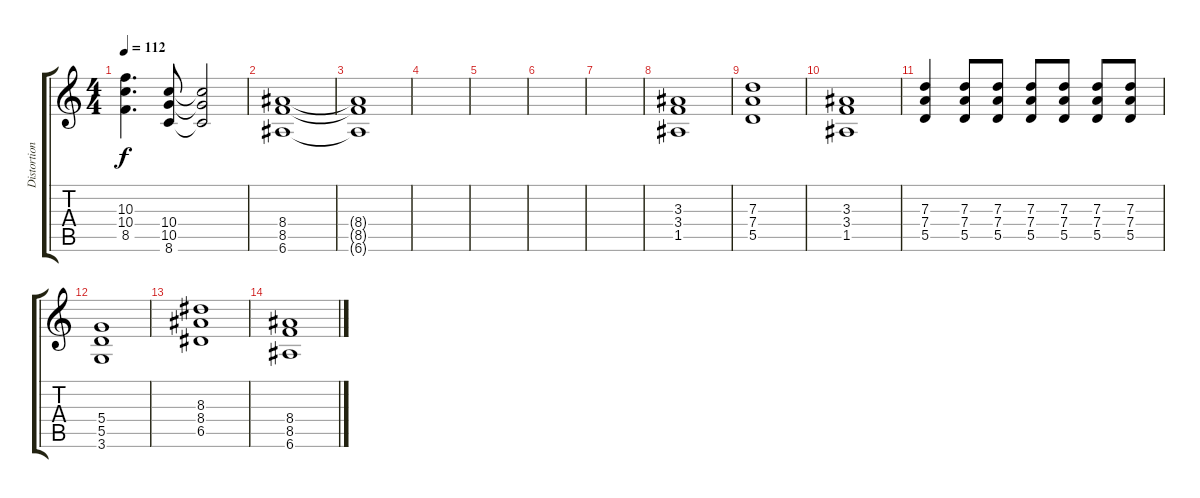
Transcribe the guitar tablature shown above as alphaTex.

\track ("Distortion Guitar" "Distortion") {instrument distortionguitar}
\staff {score tabs}
\tuning (E4 B3 G3 D3 A2 E2) {hide}
\ts (4 4)
\tempo 112
\clef g2
\ks c
(10.3 10.4 8.5).4{d dy f} (10.4 10.5 8.6).8 (10.4{t} 10.5{t} 8.6{t}).2 |
(8.4 8.5 6.6).1 |
(8.4{t} 8.5{t} 6.6{t}).1 |
|
|
|
|
(3.3 3.4 1.5).1 |
(7.3 7.4 5.5).1 |
(3.3 3.4 1.5).1 |
(7.3 7.4 5.5).4 (7.3 7.4 5.5).8 (7.3 7.4 5.5).8 (7.3 7.4 5.5).8 (7.3 7.4 5.5).8 (7.3 7.4 5.5).8 (7.3 7.4 5.5).8 |
(5.4 5.5 3.6).1 |
(8.3 8.4 6.5).1 |
(8.4 8.5 6.6).1
